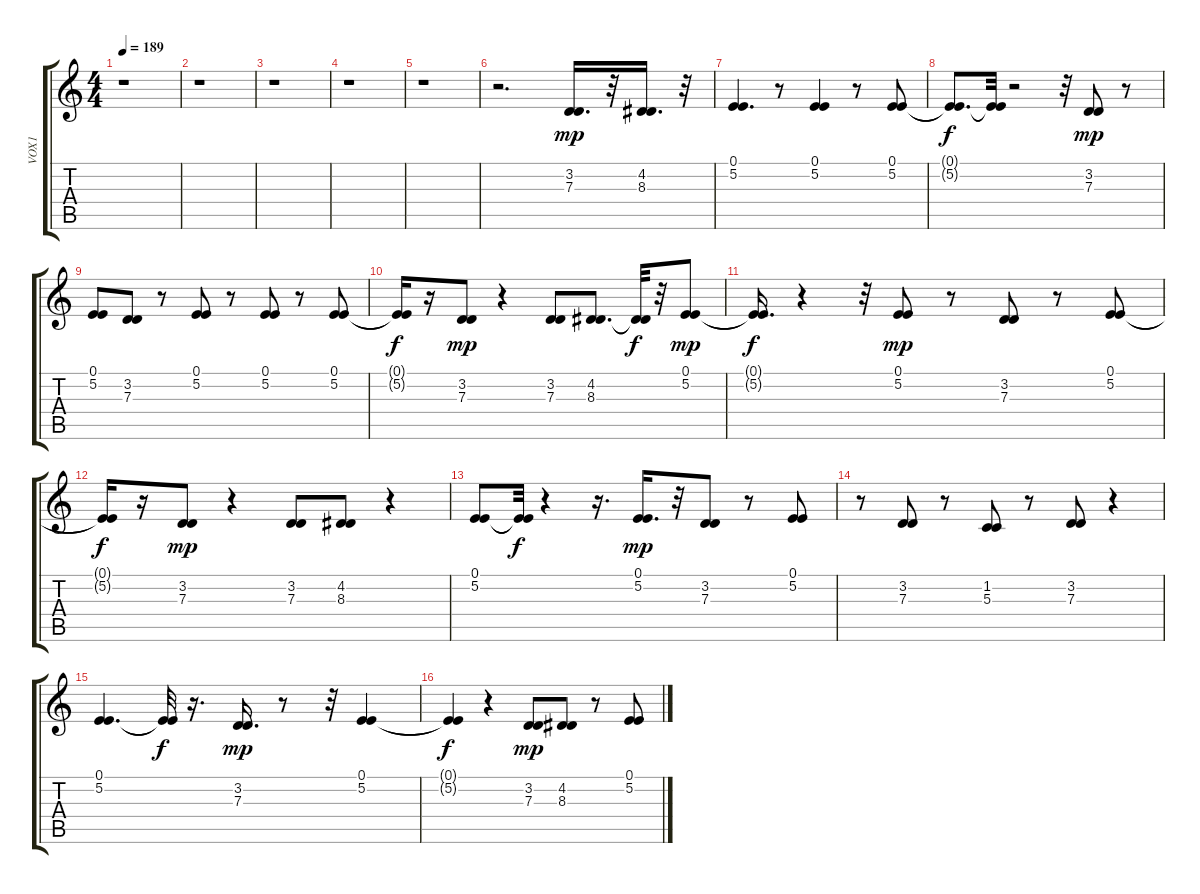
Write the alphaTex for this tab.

\track ("VOX1" "VOX1") {instrument englishhorn}
\staff {score tabs}
\tuning (E4 B3 G3 D3 A2 E2) {hide}
\ts (4 4)
\tempo 189
\clef g2
\ks c
r.1{dy f} |
r.1 |
r.1 |
r.1 |
r.1 |
r.2{d} (3.2 7.3).16{d dy mp} r.32 (4.2 8.3).16{d} r.32 |
(0.1 5.2).4{d} r.8 (0.1 5.2).4 r.8 (0.1 5.2).8 |
(0.1{t} 5.2{t}).8{d dy f} (0.1{t} 5.2{t}).32 r.2 r.32 (3.2 7.3).8{dy mp} r.8 |
(0.1 5.2).8 (3.2 7.3).8 r.8 (0.1 5.2).8 r.8 (0.1 5.2).8 r.8 (0.1 5.2).8 |
(0.1{t} 5.2{t}).16{dy f} r.16 (3.2 7.3).8{dy mp} r.4 (3.2 7.3).8 (4.2 8.3).8{d} (4.2{t} 8.3{t}).32{dy f} r.32 (0.1 5.2).8{dy mp} |
(0.1{t} 5.2{t}).16{d dy f} r.4 r.32 (0.1 5.2).8{dy mp} r.8 (3.2 7.3).8 r.8 (0.1 5.2).8 |
(0.1{t} 5.2{t}).16{dy f} r.16 (3.2 7.3).8{dy mp} r.4 (3.2 7.3).8 (4.2 8.3).8 r.4 |
(0.1 5.2).8 (0.1{t} 5.2{t}).32{dy f} r.4 r.16{d} (0.1 5.2).16{d dy mp} r.32 (3.2 7.3).8 r.8 (0.1 5.2).8 |
r.8 (3.2 7.3).8 r.8 (1.2 5.3).8 r.8 (3.2 7.3).8 r.4 |
(0.1 5.2).4{d} (0.1{t} 5.2{t}).32{dy f} r.16{d} (3.2 7.3).16{d dy mp} r.8 r.32 (0.1 5.2).4 |
(0.1{t} 5.2{t}).4{dy f} r.4 (3.2 7.3).8{dy mp} (4.2 8.3).8 r.8 (0.1 5.2).8
